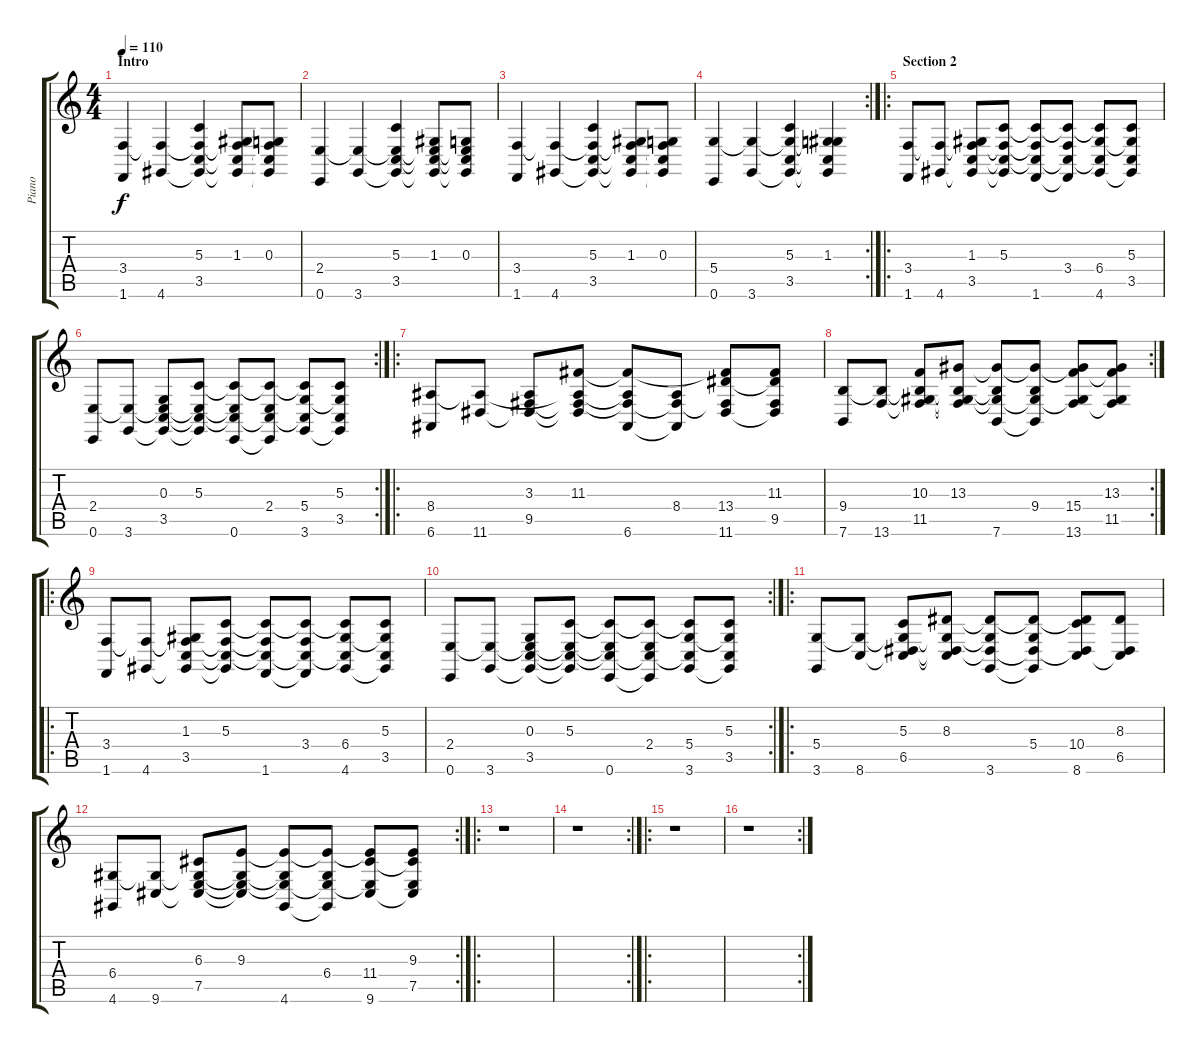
\track ("Piano" "Piano") {instrument brightacousticpiano}
\staff {score tabs}
\tuning (E4 B3 G3 D3 A2 E2) {hide}
\ts (4 4)
\section ("" "Intro")
\tempo 110
\clef g2
\ks c
(3.4 1.6).4{dy f instrument brightacousticpiano} (3.4{t} 4.6).4 (5.3 3.4{t} 3.5 4.6{t}).4 (1.3 3.4{t} 3.5{t} 4.6{t}).8 (0.3 3.4{t} 3.5{t} 4.6{t}).8 |
(2.4 0.6).4 (2.4{t} 3.6).4 (5.3 2.4{t} 3.5 3.6{t}).4 (1.3 2.4{t} 3.5{t} 3.6{t}).8 (0.3 2.4{t} 3.5{t} 3.6{t}).8 |
(3.4 1.6).4 (3.4{t} 4.6).4 (5.3 3.4{t} 3.5 4.6{t}).4 (1.3 3.4{t} 3.5{t} 4.6{t}).8 (0.3 3.4{t} 3.5{t} 4.6{t}).8 |
\rc 2
(5.4 0.6).4 (5.4{t} 3.6).4 (5.3 5.4{t} 3.5 3.6{t}).4 (1.3 5.4{t} 3.5{t} 3.6{t}).4 |
\ro
\section ("" "Section 2")
(3.4 1.6).8 (3.4{t} 4.6).8 (1.3 3.4{t} 3.5 4.6{t}).8 (5.3 3.4{t} 3.5{t} 4.6{t}).8 (5.3{t} 3.4{t} 3.5{t} 1.6).8 (5.3{t} 3.4 3.5{t} 1.6{t}).8 (5.3{t} 6.4 3.5{t} 4.6).8 (5.3 6.4{t} 3.5 4.6{t}).8 |
\rc 2
(2.4 0.6).8 (2.4{t} 3.6).8 (0.3 2.4{t} 3.5 3.6{t}).8 (5.3 2.4{t} 3.5{t} 3.6{t}).8 (5.3{t} 2.4{t} 3.5{t} 0.6).8 (5.3{t} 2.4 3.5{t} 0.6{t}).8 (5.3{t} 5.4 3.5{t} 3.6).8 (5.3 5.4{t} 3.5 3.6{t}).8 |
\ro
(8.4 6.6).8 (8.4{t} 11.6).8 (3.3 9.5 11.6{t}).8 (11.3 8.4{t} 9.5{t} 11.6{t}).8 (11.3{t} 8.4{t} 9.5{t} 6.6).8 (8.4 9.5{t} 6.6{t}).8 (11.3{t} 13.4 9.5{t} 11.6).8 (11.3 13.4{t} 9.5 11.6{t}).8 |
\rc 2
(9.4 7.6).8 (9.4{t} 13.6).8 (10.3 9.4{t} 11.5 13.6{t}).8 (13.3 9.4{t} 11.5{t} 13.6{t}).8 (13.3{t} 9.4{t} 11.5{t} 7.6).8 (13.3{t} 9.4 11.5{t} 7.6{t}).8 (13.3{t} 15.4 11.5{t} 13.6).8 (13.3 15.4{t} 11.5 13.6{t}).8 |
\ro
(3.4 1.6).8 (3.4{t} 4.6).8 (1.3 3.4{t} 3.5 4.6{t}).8 (5.3 3.4{t} 3.5{t} 4.6{t}).8 (5.3{t} 3.4{t} 3.5{t} 1.6).8 (5.3{t} 3.4 3.5{t} 1.6{t}).8 (5.3{t} 6.4 3.5{t} 4.6).8 (5.3 6.4{t} 3.5 4.6{t}).8 |
\rc 2
(2.4 0.6).8 (2.4{t} 3.6).8 (0.3 2.4{t} 3.5 3.6{t}).8 (5.3 2.4{t} 3.5{t} 3.6{t}).8 (5.3{t} 2.4{t} 3.5{t} 0.6).8 (5.3{t} 2.4 3.5{t} 0.6{t}).8 (5.3{t} 5.4 3.5{t} 3.6).8 (5.3 5.4{t} 3.5 3.6{t}).8 |
\ro
(5.4 3.6).8 (5.4{t} 8.6).8 (5.3 5.4{t} 6.5 8.6{t}).8 (8.3 5.4{t} 6.5{t} 8.6{t}).8 (8.3{t} 5.4{t} 6.5{t} 3.6).8 (8.3{t} 5.4 6.5{t} 3.6{t}).8 (8.3{t} 10.4 6.5{t} 8.6).8 (8.3 6.5 8.6{t}).8 |
\rc 2
(6.4 4.6).8 (6.4{t} 9.6).8 (6.3 6.4{t} 7.5 9.6{t}).8 (9.3 6.4{t} 7.5{t} 9.6{t}).8 (9.3{t} 6.4{t} 7.5{t} 4.6).8 (9.3{t} 6.4 7.5{t} 4.6{t}).8 (9.3{t} 11.4 7.5{t} 9.6).8 (9.3 11.4{t} 7.5 9.6{t}).8 |
\ro
r.1 |
\rc 2
r.1 |
\ro
r.1 |
\rc 2
r.1
